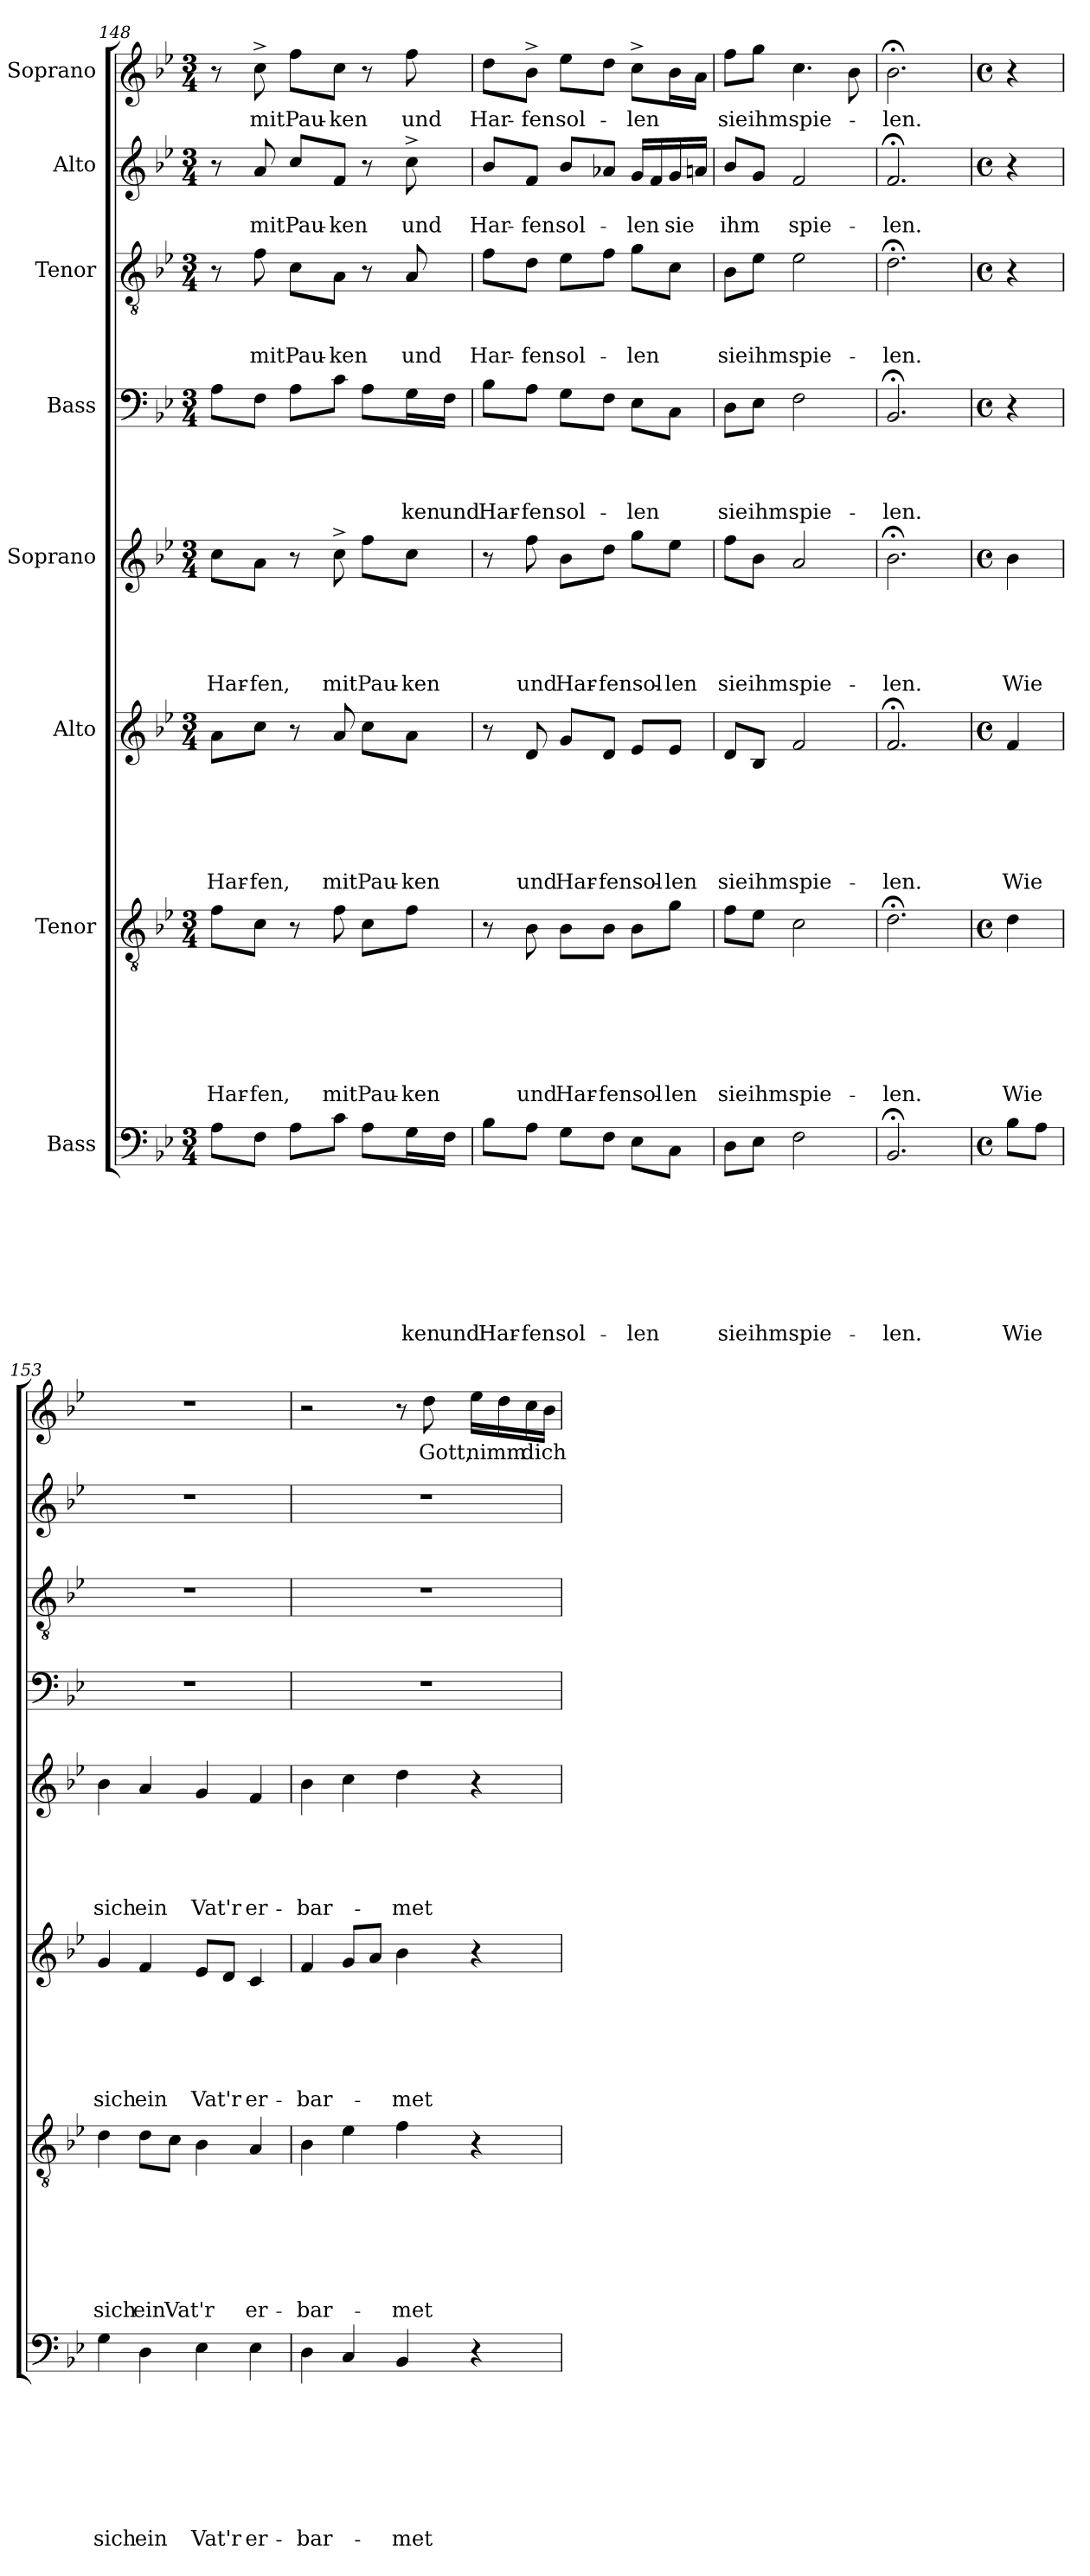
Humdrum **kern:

**kern	**text	**text	**text	**text	**text	**text	**text	**text	**kern	**text	**text	**text	**text	**text	**text	**text	**kern	**text	**text	**text	**text	**text	**text	**kern	**text	**text	**text	**text	**text	**kern	**text	**text	**text	**text	**kern	**text	**text	**text	**kern	**text	**text	**kern	**text
*part8	*part8	*part8	*part8	*part8	*part8	*part8	*part8	*part8	*part7	*part7	*part7	*part7	*part7	*part7	*part7	*part7	*part6	*part6	*part6	*part6	*part6	*part6	*part6	*part5	*part5	*part5	*part5	*part5	*part5	*part4	*part4	*part4	*part4	*part4	*part3	*part3	*part3	*part3	*part2	*part2	*part2	*part1	*part1
*staff8	*staff8	*staff8	*staff8	*staff8	*staff8	*staff8	*staff8	*staff8	*staff7	*staff7	*staff7	*staff7	*staff7	*staff7	*staff7	*staff7	*staff6	*staff6	*staff6	*staff6	*staff6	*staff6	*staff6	*staff5	*staff5	*staff5	*staff5	*staff5	*staff5	*staff4	*staff4	*staff4	*staff4	*staff4	*staff3	*staff3	*staff3	*staff3	*staff2	*staff2	*staff2	*staff1	*staff1
*I"Bass	*	*	*	*	*	*	*	*	*I"Tenor	*	*	*	*	*	*	*	*I"Alto	*	*	*	*	*	*	*I"Soprano	*	*	*	*	*	*I"Bass	*	*	*	*	*I"Tenor	*	*	*	*I"Alto	*	*	*I"Soprano	*
*clefF4	*	*	*	*	*	*	*	*	*clefGv2	*	*	*	*	*	*	*	*clefG2	*	*	*	*	*	*	*clefG2	*	*	*	*	*	*clefF4	*	*	*	*	*clefGv2	*	*	*	*clefG2	*	*	*clefG2	*
*k[b-e-]	*	*	*	*	*	*	*	*	*k[b-e-]	*	*	*	*	*	*	*	*k[b-e-]	*	*	*	*	*	*	*k[b-e-]	*	*	*	*	*	*k[b-e-]	*	*	*	*	*k[b-e-]	*	*	*	*k[b-e-]	*	*	*k[b-e-]	*
*B-:	*	*	*	*	*	*	*	*	*B-:	*	*	*	*	*	*	*	*B-:	*	*	*	*	*	*	*B-:	*	*	*	*	*	*B-:	*	*	*	*	*B-:	*	*	*	*B-:	*	*	*B-:	*
*M3/4	*	*	*	*	*	*	*	*	*M3/4	*	*	*	*	*	*	*	*M3/4	*	*	*	*	*	*	*M3/4	*	*	*	*	*	*M3/4	*	*	*	*	*M3/4	*	*	*	*M3/4	*	*	*M3/4	*
=148	=148	=148	=148	=148	=148	=148	=148	=148	=148	=148	=148	=148	=148	=148	=148	=148	=148	=148	=148	=148	=148	=148	=148	=148	=148	=148	=148	=148	=148	=148	=148	=148	=148	=148	=148	=148	=148	=148	=148	=148	=148	=148	=148
!	!	!	!	!	!	!	!	!	!	!	!	!	!	!	!	!LO:LY:b	!	!	!	!	!	!	!LO:LY:b	!	!	!	!	!	!LO:LY:b	!	!	!	!	!	!	!	!	!	!	!	!	!	!
8A\L	.	.	.	.	.	.	.	.	8f\L	.	.	.	.	.	.	Har-	8a\L	.	.	.	.	.	Har-	8cc\L	.	.	.	.	Har-	8A\L	.	.	.	.	8r	.	.	.	8r	.	.	8r	.
!	!	!	!	!	!	!	!	!	!	!	!	!	!	!	!	!LO:LY:b	!	!	!	!	!	!	!LO:LY:b	!	!	!	!	!	!LO:LY:b	!	!	!	!	!	!	!	!	!LO:LY:b	!	!	!LO:LY:b	!	!LO:LY:b
8F\J	.	.	.	.	.	.	.	.	8c\J	.	.	.	.	.	.	-fen,	8cc\J	.	.	.	.	.	-fen,	8a\J	.	.	.	.	-fen,	8F\J	.	.	.	.	8f\	.	.	mit	8a/	.	mit	8cc^<\	mit
!	!	!	!	!	!	!	!	!	!	!	!	!	!	!	!	!	!	!	!	!	!	!	!	!	!	!	!	!	!	!	!	!	!	!	!	!	!	!LO:LY:b	!	!	!LO:LY:b	!	!LO:LY:b
8A\L	.	.	.	.	.	.	.	.	8r	.	.	.	.	.	.	.	8r	.	.	.	.	.	.	8r	.	.	.	.	.	8A\L	.	.	.	.	8c\L	.	.	Pau-	8cc/L	.	Pau-	8ff\L	Pau-
!	!	!	!	!	!	!	!	!	!	!	!	!	!	!	!	!LO:LY:b	!	!	!	!	!	!	!LO:LY:b	!	!	!	!	!	!LO:LY:b	!	!	!	!	!	!	!	!	!LO:LY:b:rj	!	!	!LO:LY:b:rj	!	!LO:LY:b:rj
8c\J	.	.	.	.	.	.	.	.	8f\	.	.	.	.	.	.	mit	8a/	.	.	.	.	.	mit	8cc^>\	.	.	.	.	mit	8c\J	.	.	.	.	8A\J	.	.	-ken	8f/J	.	-ken	8cc\J	-ken
!	!	!	!	!	!	!	!	!	!	!	!	!	!	!	!	!LO:LY:b	!	!	!	!	!	!	!LO:LY:b	!	!	!	!	!	!LO:LY:b	!	!	!	!	!	!	!	!	!	!	!	!	!	!
8A\L	.	.	.	.	.	.	.	.	8c\L	.	.	.	.	.	.	Pau-	8cc\L	.	.	.	.	.	Pau-	8ff\L	.	.	.	.	Pau-	8A\L	.	.	.	.	8r	.	.	.	8r	.	.	8r	.
!	!	!	!	!	!	!	!	!LO:LY:b	!	!	!	!	!	!	!	!LO:LY:b:rj	!	!	!	!	!	!	!LO:LY:b:rj	!	!	!	!	!	!LO:LY:b:rj	!	!	!	!	!LO:LY:b	!	!	!	!LO:LY:b	!	!	!LO:LY:b	!	!LO:LY:b
16G\L	.	.	.	.	.	.	.	-ken	8f\J	.	.	.	.	.	.	-ken	8a\J	.	.	.	.	.	-ken	8cc\J	.	.	.	.	-ken	16G\L	.	.	.	-ken	8A/	.	.	und	8cc^<\	.	und	8ff\	und
!	!	!	!	!	!	!	!	!LO:LY:b	!	!	!	!	!	!	!	!	!	!	!	!	!	!	!	!	!	!	!	!	!	!	!	!	!	!LO:LY:b	!	!	!	!	!	!	!	!	!
16F\JJ	.	.	.	.	.	.	.	und	.	.	.	.	.	.	.	.	.	.	.	.	.	.	.	.	.	.	.	.	.	16F\JJ	.	.	.	und	.	.	.	.	.	.	.	.	.
=149	=149	=149	=149	=149	=149	=149	=149	=149	=149	=149	=149	=149	=149	=149	=149	=149	=149	=149	=149	=149	=149	=149	=149	=149	=149	=149	=149	=149	=149	=149	=149	=149	=149	=149	=149	=149	=149	=149	=149	=149	=149	=149	=149
!	!	!	!	!	!	!	!	!LO:LY:b	!	!	!	!	!	!	!	!	!	!	!	!	!	!	!	!	!	!	!	!	!	!	!	!	!	!LO:LY:b	!	!	!	!LO:LY:b	!	!	!LO:LY:b	!	!LO:LY:b
8B-\L	.	.	.	.	.	.	.	Har-	8r	.	.	.	.	.	.	.	8r	.	.	.	.	.	.	8r	.	.	.	.	.	8B-\L	.	.	.	Har-	8f\L	.	.	Har-	8b-/L	.	Har-	8dd\L	Har-
!	!	!	!	!	!	!	!	!LO:LY:b:rj	!	!	!	!	!	!	!	!LO:LY:b	!	!	!	!	!	!	!LO:LY:b	!	!	!	!	!	!LO:LY:b	!	!	!	!	!LO:LY:b:rj	!	!	!	!LO:LY:b:rj	!	!	!LO:LY:b:rj	!	!LO:LY:b:rj
8A\J	.	.	.	.	.	.	.	-fen	8B-\	.	.	.	.	.	.	und	8d/	.	.	.	.	.	und	8ff\	.	.	.	.	und	8A\J	.	.	.	-fen	8d\J	.	.	-fen	8f/J	.	-fen	8b-^>\J	-fen
!	!	!	!	!	!	!	!	!LO:LY:b	!	!	!	!	!	!	!	!LO:LY:b	!	!	!	!	!	!	!LO:LY:b	!	!	!	!	!	!LO:LY:b	!	!	!	!	!LO:LY:b	!	!	!	!LO:LY:b	!	!	!LO:LY:b	!	!LO:LY:b
8G\L	.	.	.	.	.	.	.	sol-	8B-\L	.	.	.	.	.	.	Har-	8g/L	.	.	.	.	.	Har-	8b-\L	.	.	.	.	Har-	8G\L	.	.	.	sol-	8e-\L	.	.	sol-	8b-/L	.	sol-	8ee-\L	sol-
!	!	!	!	!	!	!	!	!	!	!	!	!	!	!	!	!LO:LY:b	!	!	!	!	!	!	!LO:LY:b	!	!	!	!	!	!LO:LY:b	!	!	!	!	!	!	!	!	!	!	!	!	!	!
8F\J	.	.	.	.	.	.	.	.	8B-\J	.	.	.	.	.	.	-fensol-	8d/J	.	.	.	.	.	-fensol-	8dd\J	.	.	.	.	-fensol-	8F\J	.	.	.	.	8f\J	.	.	.	8a-X/J	.	.	8dd\J	.
!	!	!	!	!	!	!	!	!LO:LY:b	!	!	!	!	!	!	!	!	!	!	!	!	!	!	!	!	!	!	!	!	!	!	!	!	!	!LO:LY:b	!	!	!	!LO:LY:b	!	!	!LO:LY:b	!	!LO:LY:b
8E-\L	.	.	.	.	.	.	.	-len	8B-\L	.	.	.	.	.	.	.	8e-/L	.	.	.	.	.	.	8gg\L	.	.	.	.	.	8E-\L	.	.	.	-len	8g\L	.	.	-len	16g/LL	.	-len	8cc^<\L	-len
.	.	.	.	.	.	.	.	.	.	.	.	.	.	.	.	.	.	.	.	.	.	.	.	.	.	.	.	.	.	.	.	.	.	.	.	.	.	.	16f/	.	.	.	.
!	!	!	!	!	!	!	!	!	!	!	!	!	!	!	!	!LO:LY:b	!	!	!	!	!	!	!LO:LY:b	!	!	!	!	!	!LO:LY:b	!	!	!	!	!	!	!	!	!	!	!	!LO:LY:b	!	!
8C\J	.	.	.	.	.	.	.	.	8g\J	.	.	.	.	.	.	-len	8e-/J	.	.	.	.	.	-len	8ee-\J	.	.	.	.	-len	8C\J	.	.	.	.	8c\J	.	.	.	16g/	.	sie	16b-\L	.
.	.	.	.	.	.	.	.	.	.	.	.	.	.	.	.	.	.	.	.	.	.	.	.	.	.	.	.	.	.	.	.	.	.	.	.	.	.	.	16an/JJ	.	.	16a\JJ	.
=150	=150	=150	=150	=150	=150	=150	=150	=150	=150	=150	=150	=150	=150	=150	=150	=150	=150	=150	=150	=150	=150	=150	=150	=150	=150	=150	=150	=150	=150	=150	=150	=150	=150	=150	=150	=150	=150	=150	=150	=150	=150	=150	=150
!	!	!	!	!	!	!	!	!LO:LY:b	!	!	!	!	!	!	!	!LO:LY:b	!	!	!	!	!	!	!LO:LY:b	!	!	!	!	!	!LO:LY:b	!	!	!	!	!LO:LY:b	!	!	!	!LO:LY:b	!	!	!LO:LY:b	!	!LO:LY:b
8D\L	.	.	.	.	.	.	.	sie	8f\L	.	.	.	.	.	.	sie	8d/L	.	.	.	.	.	sie	8ff\L	.	.	.	.	sie	8D\L	.	.	.	sie	8B-\L	.	.	sie	8b-/L	.	ihm	8ff\L	sie
!	!	!	!	!	!	!	!	!LO:LY:b	!	!	!	!	!	!	!	!LO:LY:b	!	!	!	!	!	!	!LO:LY:b	!	!	!	!	!	!LO:LY:b	!	!	!	!	!LO:LY:b	!	!	!	!LO:LY:b	!	!	!	!	!LO:LY:b
8E-\J	.	.	.	.	.	.	.	ihm	8e-\J	.	.	.	.	.	.	ihm	8B-/J	.	.	.	.	.	ihm	8b-\J	.	.	.	.	ihm	8E-\J	.	.	.	ihm	8e-\J	.	.	ihm	8g/J	.	.	8gg\J	ihm
!	!	!	!	!	!	!	!	!LO:LY:b	!	!	!	!	!	!	!	!LO:LY:b	!	!	!	!	!	!	!LO:LY:b	!	!	!	!	!	!LO:LY:b	!	!	!	!	!LO:LY:b	!	!	!	!LO:LY:b	!	!	!LO:LY:b	!	!LO:LY:b
2F\	.	.	.	.	.	.	.	spie-	2c\	.	.	.	.	.	.	spie-	2f/	.	.	.	.	.	spie-	2a/	.	.	.	.	spie-	2F\	.	.	.	spie-	2e-\	.	.	spie-	2f/	.	spie-	4.cc\	spie-
.	.	.	.	.	.	.	.	.	.	.	.	.	.	.	.	.	.	.	.	.	.	.	.	.	.	.	.	.	.	.	.	.	.	.	.	.	.	.	.	.	.	8b-\	.
=151	=151	=151	=151	=151	=151	=151	=151	=151	=151	=151	=151	=151	=151	=151	=151	=151	=151	=151	=151	=151	=151	=151	=151	=151	=151	=151	=151	=151	=151	=151	=151	=151	=151	=151	=151	=151	=151	=151	=151	=151	=151	=151	=151
!	!	!	!	!	!	!	!	!LO:LY:b	!	!	!	!	!	!	!	!LO:LY:b	!	!	!	!	!	!	!LO:LY:b	!	!	!	!	!	!LO:LY:b	!	!	!	!	!LO:LY:b	!	!	!	!LO:LY:b	!	!	!LO:LY:b	!	!LO:LY:b
2.BB-;/	.	.	.	.	.	.	.	-len.	2.d;<\	.	.	.	.	.	.	-len.	2.f;/	.	.	.	.	.	-len.	2.b-;<\	.	.	.	.	-len.	2.BB-;/	.	.	.	-len.	2.d;\	.	.	-len.	2.f;/	.	-len.	2.b-;\	-len.
!!LO:LB:g=z
=152	=152	=152	=152	=152	=152	=152	=152	=152	=152	=152	=152	=152	=152	=152	=152	=152	=152	=152	=152	=152	=152	=152	=152	=152	=152	=152	=152	=152	=152	=152	=152	=152	=152	=152	=152	=152	=152	=152	=152	=152	=152	=152	=152
*M4/4	*	*	*	*	*	*	*	*	*M4/4	*	*	*	*	*	*	*	*M4/4	*	*	*	*	*	*	*M4/4	*	*	*	*	*	*M4/4	*	*	*	*	*M4/4	*	*	*	*M4/4	*	*	*M4/4	*
*met(c)	*	*	*	*	*	*	*	*	*met(c)	*	*	*	*	*	*	*	*met(c)	*	*	*	*	*	*	*met(c)	*	*	*	*	*	*met(c)	*	*	*	*	*met(c)	*	*	*	*met(c)	*	*	*met(c)	*
!	!	!	!	!	!	!	!	!LO:LY:b	!	!	!	!	!	!	!	!LO:LY:b	!	!	!	!	!	!	!LO:LY:b	!	!	!	!	!	!LO:LY:b	!	!	!	!	!	!	!	!	!	!	!	!	!	!
8B-\L	.	.	.	.	.	.	.	Wie	4d\	.	.	.	.	.	.	Wie	4f/	.	.	.	.	.	Wie	4b-\	.	.	.	.	Wie	4r	.	.	.	.	4r	.	.	.	4r	.	.	4r	.
8A\J	.	.	.	.	.	.	.	.	.	.	.	.	.	.	.	.	.	.	.	.	.	.	.	.	.	.	.	.	.	.	.	.	.	.	.	.	.	.	.	.	.	.	.
=153	=153	=153	=153	=153	=153	=153	=153	=153	=153	=153	=153	=153	=153	=153	=153	=153	=153	=153	=153	=153	=153	=153	=153	=153	=153	=153	=153	=153	=153	=153	=153	=153	=153	=153	=153	=153	=153	=153	=153	=153	=153	=153	=153
!	!	!	!	!	!	!	!	!LO:LY:b	!	!	!	!	!	!	!	!LO:LY:b	!	!	!	!	!	!	!LO:LY:b	!	!	!	!	!	!LO:LY:b	!	!	!	!	!	!	!	!	!	!	!	!	!	!
4G\	.	.	.	.	.	.	.	sich	4d\	.	.	.	.	.	.	sich	4g/	.	.	.	.	.	sich	4b-\	.	.	.	.	sich	1r	.	.	.	.	1r	.	.	.	1r	.	.	1r	.
!	!	!	!	!	!	!	!	!LO:LY:b	!	!	!	!	!	!	!	!LO:LY:b	!	!	!	!	!	!	!LO:LY:b	!	!	!	!	!	!LO:LY:b	!	!	!	!	!	!	!	!	!	!	!	!	!	!
4D\	.	.	.	.	.	.	.	ein	8d\L	.	.	.	.	.	.	ein	4f/	.	.	.	.	.	ein	4a/	.	.	.	.	ein	.	.	.	.	.	.	.	.	.	.	.	.	.	.
!	!	!	!	!	!	!	!	!	!	!	!	!	!	!	!	!LO:LY:b	!	!	!	!	!	!	!	!	!	!	!	!	!	!	!	!	!	!	!	!	!	!	!	!	!	!	!
.	.	.	.	.	.	.	.	.	8c\J	.	.	.	.	.	.	Vat'r	.	.	.	.	.	.	.	.	.	.	.	.	.	.	.	.	.	.	.	.	.	.	.	.	.	.	.
!	!	!	!	!	!	!	!	!LO:LY:b	!	!	!	!	!	!	!	!	!	!	!	!	!	!	!LO:LY:b	!	!	!	!	!	!LO:LY:b	!	!	!	!	!	!	!	!	!	!	!	!	!	!
4E-\	.	.	.	.	.	.	.	Vat'r	4B-\	.	.	.	.	.	.	.	8e-/L	.	.	.	.	.	Vat'r	4g/	.	.	.	.	Vat'r	.	.	.	.	.	.	.	.	.	.	.	.	.	.
.	.	.	.	.	.	.	.	.	.	.	.	.	.	.	.	.	8d/J	.	.	.	.	.	.	.	.	.	.	.	.	.	.	.	.	.	.	.	.	.	.	.	.	.	.
!	!	!	!	!	!	!	!	!LO:LY:b	!	!	!	!	!	!	!	!LO:LY:b	!	!	!	!	!	!	!LO:LY:b	!	!	!	!	!	!LO:LY:b	!	!	!	!	!	!	!	!	!	!	!	!	!	!
4E-\	.	.	.	.	.	.	.	er-	4A/	.	.	.	.	.	.	er-	4c/	.	.	.	.	.	er-	4f/	.	.	.	.	er-	.	.	.	.	.	.	.	.	.	.	.	.	.	.
=154	=154	=154	=154	=154	=154	=154	=154	=154	=154	=154	=154	=154	=154	=154	=154	=154	=154	=154	=154	=154	=154	=154	=154	=154	=154	=154	=154	=154	=154	=154	=154	=154	=154	=154	=154	=154	=154	=154	=154	=154	=154	=154	=154
!	!	!	!	!	!	!	!	!LO:LY:b	!	!	!	!	!	!	!	!LO:LY:b	!	!	!	!	!	!	!LO:LY:b	!	!	!	!	!	!LO:LY:b	!	!	!	!	!	!	!	!	!	!	!	!	!	!
4D\	.	.	.	.	.	.	.	-bar-	4B-\	.	.	.	.	.	.	-bar-	4f/	.	.	.	.	.	-bar-	4b-\	.	.	.	.	-bar-	1r	.	.	.	.	1r	.	.	.	1r	.	.	2r	.
4C/	.	.	.	.	.	.	.	.	4e-\	.	.	.	.	.	.	.	8g/L	.	.	.	.	.	.	4cc\	.	.	.	.	.	.	.	.	.	.	.	.	.	.	.	.	.	.	.
.	.	.	.	.	.	.	.	.	.	.	.	.	.	.	.	.	8a/J	.	.	.	.	.	.	.	.	.	.	.	.	.	.	.	.	.	.	.	.	.	.	.	.	.	.
!	!	!	!	!	!	!	!	!LO:LY:b	!	!	!	!	!	!	!	!LO:LY:b	!	!	!	!	!	!	!LO:LY:b	!	!	!	!	!	!LO:LY:b	!	!	!	!	!	!	!	!	!	!	!	!	!	!
4BB-/	.	.	.	.	.	.	.	-met	4f\	.	.	.	.	.	.	-met	4b-\	.	.	.	.	.	-met	4dd\	.	.	.	.	-met	.	.	.	.	.	.	.	.	.	.	.	.	8r	.
!	!	!	!	!	!	!	!	!	!	!	!	!	!	!	!	!	!	!	!	!	!	!	!	!	!	!	!	!	!	!	!	!	!	!	!	!	!	!	!	!	!	!	!LO:LY:b
.	.	.	.	.	.	.	.	.	.	.	.	.	.	.	.	.	.	.	.	.	.	.	.	.	.	.	.	.	.	.	.	.	.	.	.	.	.	.	.	.	.	8dd\	Gott,
!	!	!	!	!	!	!	!	!	!	!	!	!	!	!	!	!	!	!	!	!	!	!	!	!	!	!	!	!	!	!	!	!	!	!	!	!	!	!	!	!	!	!	!LO:LY:b
4r	.	.	.	.	.	.	.	.	4r	.	.	.	.	.	.	.	4r	.	.	.	.	.	.	4r	.	.	.	.	.	.	.	.	.	.	.	.	.	.	.	.	.	16ee-\LL	nimm
.	.	.	.	.	.	.	.	.	.	.	.	.	.	.	.	.	.	.	.	.	.	.	.	.	.	.	.	.	.	.	.	.	.	.	.	.	.	.	.	.	.	16dd\	.
!	!	!	!	!	!	!	!	!	!	!	!	!	!	!	!	!	!	!	!	!	!	!	!	!	!	!	!	!	!	!	!	!	!	!	!	!	!	!	!	!	!	!	!LO:LY:b
.	.	.	.	.	.	.	.	.	.	.	.	.	.	.	.	.	.	.	.	.	.	.	.	.	.	.	.	.	.	.	.	.	.	.	.	.	.	.	.	.	.	16cc\	dich
.	.	.	.	.	.	.	.	.	.	.	.	.	.	.	.	.	.	.	.	.	.	.	.	.	.	.	.	.	.	.	.	.	.	.	.	.	.	.	.	.	.	16b-\JJ	.
=	=	=	=	=	=	=	=	=	=	=	=	=	=	=	=	=	=	=	=	=	=	=	=	=	=	=	=	=	=	=	=	=	=	=	=	=	=	=	=	=	=	=	=
*-	*-	*-	*-	*-	*-	*-	*-	*-	*-	*-	*-	*-	*-	*-	*-	*-	*-	*-	*-	*-	*-	*-	*-	*-	*-	*-	*-	*-	*-	*-	*-	*-	*-	*-	*-	*-	*-	*-	*-	*-	*-	*-	*-
